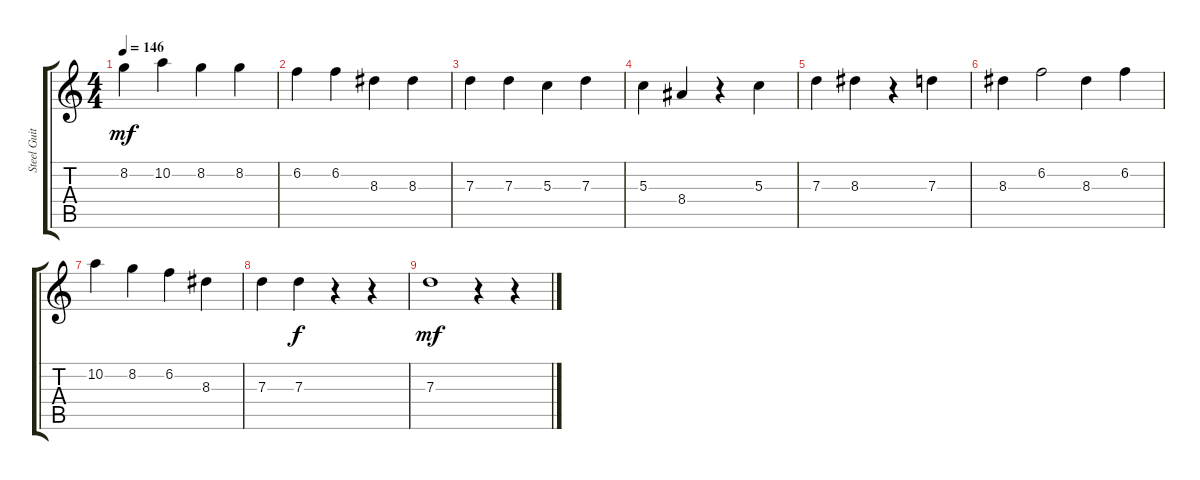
\track ("Steel Guitar" "Steel Guit") {instrument acousticguitarsteel}
\staff {score tabs}
\tuning (E4 B3 G3 D3 A2 E2) {hide}
\ts (4 4)
\tempo 146
\clef g2
\ks c
8.2.4{dy mf} 10.2.4 8.2.4 8.2.4 |
6.2.4 6.2.4 8.3.4 8.3.4 |
7.3.4 7.3.4 5.3.4 7.3.4 |
5.3.4 8.4.4 r.4 5.3.4 |
7.3.4 8.3.4 r.4 7.3.4 |
8.3.4 6.2.2 8.3.4 6.2.4 |
10.2.4 8.2.4 6.2.4 8.3.4 |
7.3.4 7.3.4{dy f} r.4 r.4 |
7.3.1{dy mf} r.4 r.4
